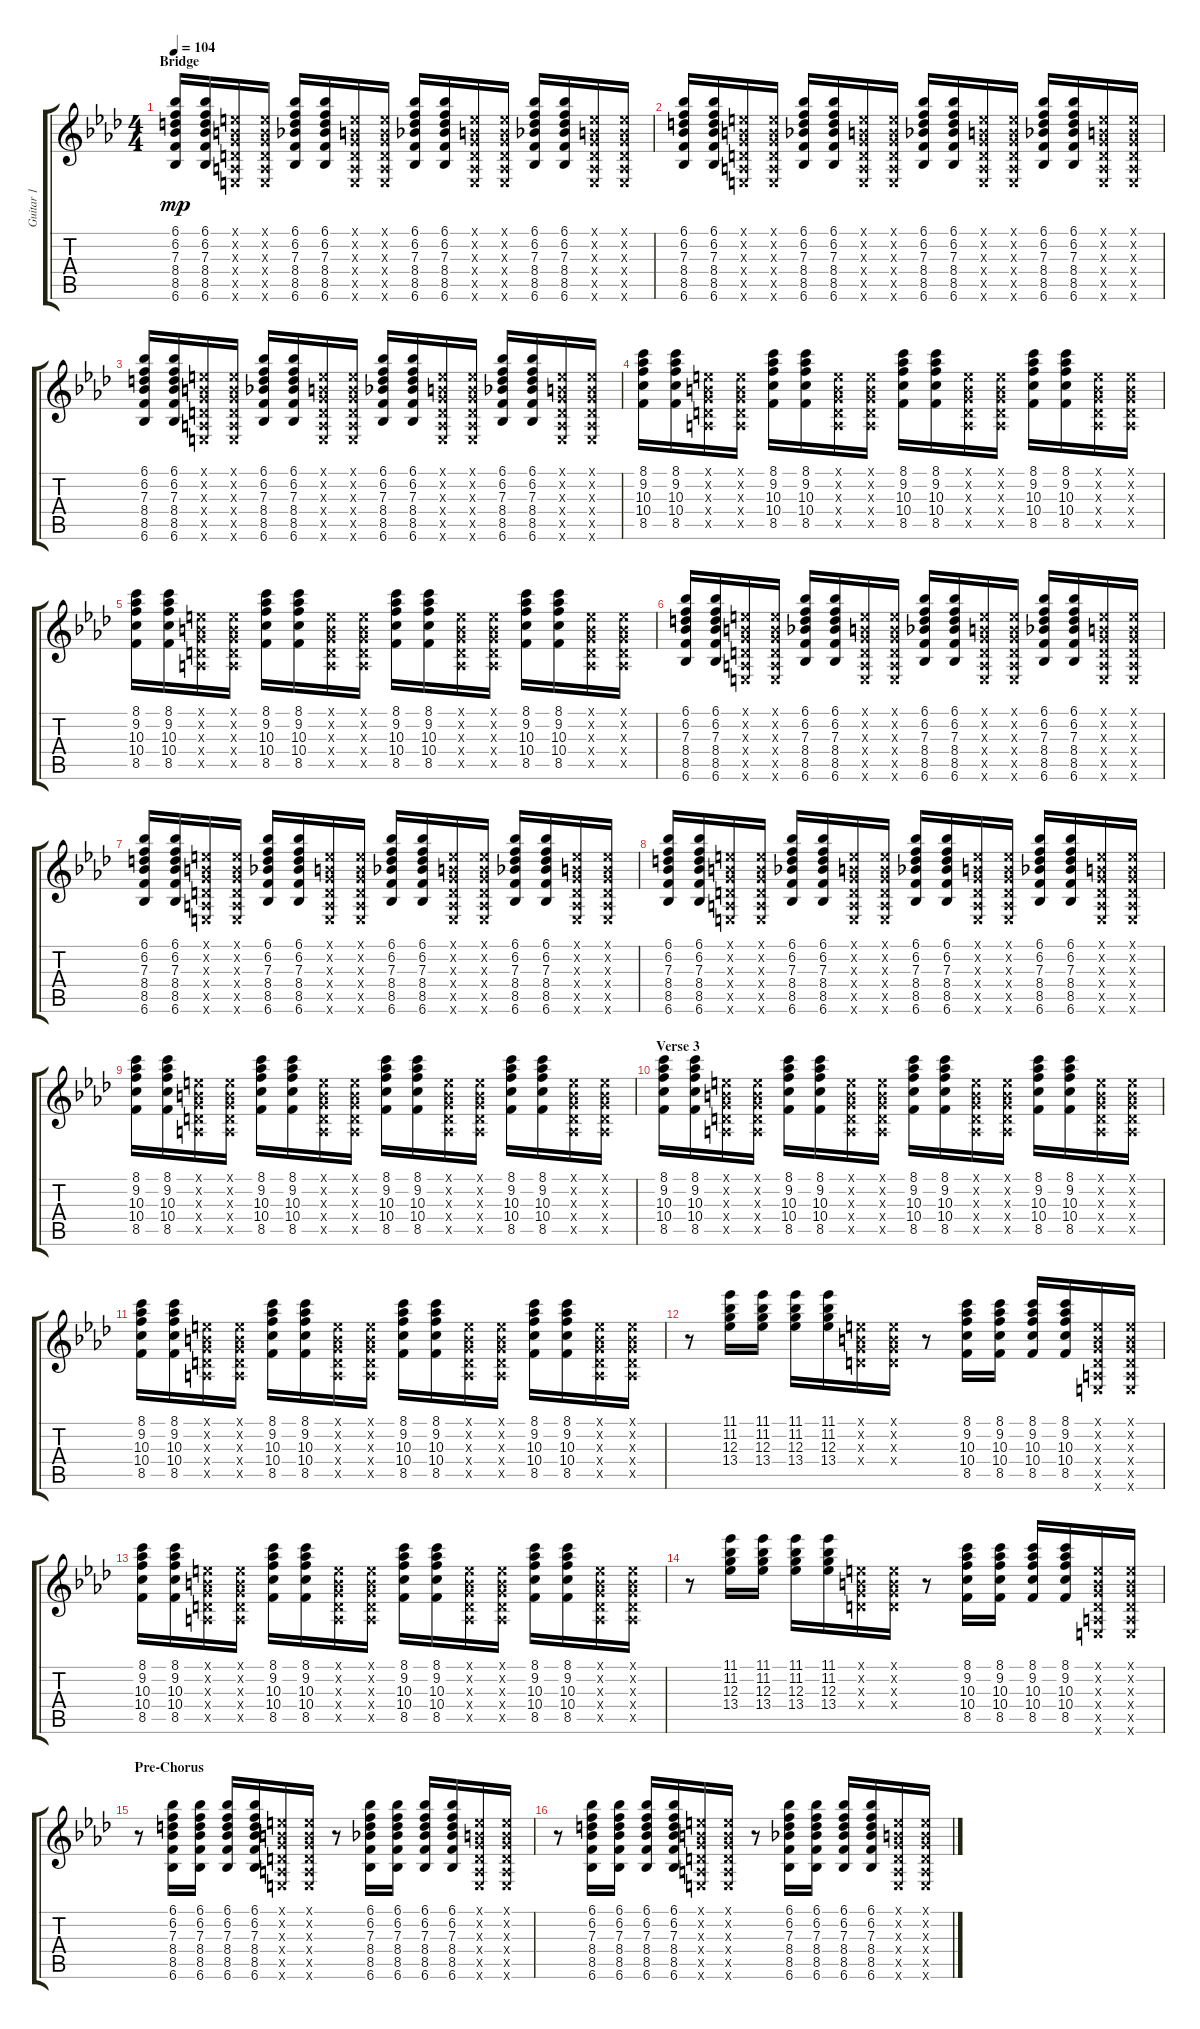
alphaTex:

\track ("Guitar 1" "Guitar 1") {instrument acousticguitarnylon}
\staff {score tabs}
\tuning (E4 B3 G3 D3 A2 E2) {hide}
\ts (4 4)
\section ("" "Bridge")
\tempo 104
\clef g2
\ks ab
(6.1 6.2 7.3 8.4 8.5 6.6).16{dy mp} (6.1 6.2 7.3 8.4 8.5 6.6).16 (0.1{x} 0.2{x} 0.3{x} 0.4{x} 0.5{x} 0.6{x}).16 (0.1{x} 0.2{x} 0.3{x} 0.4{x} 0.5{x} 0.6{x}).16 (6.1 6.2 7.3 8.4 8.5 6.6).16 (6.1 6.2 7.3 8.4 8.5 6.6).16 (0.1{x} 0.2{x} 0.3{x} 0.4{x} 0.5{x} 0.6{x}).16 (0.1{x} 0.2{x} 0.3{x} 0.4{x} 0.5{x} 0.6{x}).16 (6.1 6.2 7.3 8.4 8.5 6.6).16 (6.1 6.2 7.3 8.4 8.5 6.6).16 (0.1{x} 0.2{x} 0.3{x} 0.4{x} 0.5{x} 0.6{x}).16 (0.1{x} 0.2{x} 0.3{x} 0.4{x} 0.5{x} 0.6{x}).16 (6.1 6.2 7.3 8.4 8.5 6.6).16 (6.1 6.2 7.3 8.4 8.5 6.6).16 (0.1{x} 0.2{x} 0.3{x} 0.4{x} 0.5{x} 0.6{x}).16 (0.1{x} 0.2{x} 0.3{x} 0.4{x} 0.5{x} 0.6{x}).16 |
(6.1 6.2 7.3 8.4 8.5 6.6).16 (6.1 6.2 7.3 8.4 8.5 6.6).16 (0.1{x} 0.2{x} 0.3{x} 0.4{x} 0.5{x} 0.6{x}).16 (0.1{x} 0.2{x} 0.3{x} 0.4{x} 0.5{x} 0.6{x}).16 (6.1 6.2 7.3 8.4 8.5 6.6).16 (6.1 6.2 7.3 8.4 8.5 6.6).16 (0.1{x} 0.2{x} 0.3{x} 0.4{x} 0.5{x} 0.6{x}).16 (0.1{x} 0.2{x} 0.3{x} 0.4{x} 0.5{x} 0.6{x}).16 (6.1 6.2 7.3 8.4 8.5 6.6).16 (6.1 6.2 7.3 8.4 8.5 6.6).16 (0.1{x} 0.2{x} 0.3{x} 0.4{x} 0.5{x} 0.6{x}).16 (0.1{x} 0.2{x} 0.3{x} 0.4{x} 0.5{x} 0.6{x}).16 (6.1 6.2 7.3 8.4 8.5 6.6).16 (6.1 6.2 7.3 8.4 8.5 6.6).16 (0.1{x} 0.2{x} 0.3{x} 0.4{x} 0.5{x} 0.6{x}).16 (0.1{x} 0.2{x} 0.3{x} 0.4{x} 0.5{x} 0.6{x}).16 |
(6.1 6.2 7.3 8.4 8.5 6.6).16 (6.1 6.2 7.3 8.4 8.5 6.6).16 (0.1{x} 0.2{x} 0.3{x} 0.4{x} 0.5{x} 0.6{x}).16 (0.1{x} 0.2{x} 0.3{x} 0.4{x} 0.5{x} 0.6{x}).16 (6.1 6.2 7.3 8.4 8.5 6.6).16 (6.1 6.2 7.3 8.4 8.5 6.6).16 (0.1{x} 0.2{x} 0.3{x} 0.4{x} 0.5{x} 0.6{x}).16 (0.1{x} 0.2{x} 0.3{x} 0.4{x} 0.5{x} 0.6{x}).16 (6.1 6.2 7.3 8.4 8.5 6.6).16 (6.1 6.2 7.3 8.4 8.5 6.6).16 (0.1{x} 0.2{x} 0.3{x} 0.4{x} 0.5{x} 0.6{x}).16 (0.1{x} 0.2{x} 0.3{x} 0.4{x} 0.5{x} 0.6{x}).16 (6.1 6.2 7.3 8.4 8.5 6.6).16 (6.1 6.2 7.3 8.4 8.5 6.6).16 (0.1{x} 0.2{x} 0.3{x} 0.4{x} 0.5{x} 0.6{x}).16 (0.1{x} 0.2{x} 0.3{x} 0.4{x} 0.5{x} 0.6{x}).16 |
(8.1 9.2 10.3 10.4 8.5).16 (8.1 9.2 10.3 10.4 8.5).16 (0.1{x} 0.2{x} 0.3{x} 0.4{x} 0.5{x}).16 (0.1{x} 0.2{x} 0.3{x} 0.4{x} 0.5{x}).16 (8.1 9.2 10.3 10.4 8.5).16 (8.1 9.2 10.3 10.4 8.5).16 (0.1{x} 0.2{x} 0.3{x} 0.4{x} 0.5{x}).16 (0.1{x} 0.2{x} 0.3{x} 0.4{x} 0.5{x}).16 (8.1 9.2 10.3 10.4 8.5).16 (8.1 9.2 10.3 10.4 8.5).16 (0.1{x} 0.2{x} 0.3{x} 0.4{x} 0.5{x}).16 (0.1{x} 0.2{x} 0.3{x} 0.4{x} 0.5{x}).16 (8.1 9.2 10.3 10.4 8.5).16 (8.1 9.2 10.3 10.4 8.5).16 (0.1{x} 0.2{x} 0.3{x} 0.4{x} 0.5{x}).16 (0.1{x} 0.2{x} 0.3{x} 0.4{x} 0.5{x}).16 |
(8.1 9.2 10.3 10.4 8.5).16 (8.1 9.2 10.3 10.4 8.5).16 (0.1{x} 0.2{x} 0.3{x} 0.4{x} 0.5{x}).16 (0.1{x} 0.2{x} 0.3{x} 0.4{x} 0.5{x}).16 (8.1 9.2 10.3 10.4 8.5).16 (8.1 9.2 10.3 10.4 8.5).16 (0.1{x} 0.2{x} 0.3{x} 0.4{x} 0.5{x}).16 (0.1{x} 0.2{x} 0.3{x} 0.4{x} 0.5{x}).16 (8.1 9.2 10.3 10.4 8.5).16 (8.1 9.2 10.3 10.4 8.5).16 (0.1{x} 0.2{x} 0.3{x} 0.4{x} 0.5{x}).16 (0.1{x} 0.2{x} 0.3{x} 0.4{x} 0.5{x}).16 (8.1 9.2 10.3 10.4 8.5).16 (8.1 9.2 10.3 10.4 8.5).16 (0.1{x} 0.2{x} 0.3{x} 0.4{x} 0.5{x}).16 (0.1{x} 0.2{x} 0.3{x} 0.4{x} 0.5{x}).16 |
(6.1 6.2 7.3 8.4 8.5 6.6).16 (6.1 6.2 7.3 8.4 8.5 6.6).16 (0.1{x} 0.2{x} 0.3{x} 0.4{x} 0.5{x} 0.6{x}).16 (0.1{x} 0.2{x} 0.3{x} 0.4{x} 0.5{x} 0.6{x}).16 (6.1 6.2 7.3 8.4 8.5 6.6).16 (6.1 6.2 7.3 8.4 8.5 6.6).16 (0.1{x} 0.2{x} 0.3{x} 0.4{x} 0.5{x} 0.6{x}).16 (0.1{x} 0.2{x} 0.3{x} 0.4{x} 0.5{x} 0.6{x}).16 (6.1 6.2 7.3 8.4 8.5 6.6).16 (6.1 6.2 7.3 8.4 8.5 6.6).16 (0.1{x} 0.2{x} 0.3{x} 0.4{x} 0.5{x} 0.6{x}).16 (0.1{x} 0.2{x} 0.3{x} 0.4{x} 0.5{x} 0.6{x}).16 (6.1 6.2 7.3 8.4 8.5 6.6).16 (6.1 6.2 7.3 8.4 8.5 6.6).16 (0.1{x} 0.2{x} 0.3{x} 0.4{x} 0.5{x} 0.6{x}).16 (0.1{x} 0.2{x} 0.3{x} 0.4{x} 0.5{x} 0.6{x}).16 |
(6.1 6.2 7.3 8.4 8.5 6.6).16 (6.1 6.2 7.3 8.4 8.5 6.6).16 (0.1{x} 0.2{x} 0.3{x} 0.4{x} 0.5{x} 0.6{x}).16 (0.1{x} 0.2{x} 0.3{x} 0.4{x} 0.5{x} 0.6{x}).16 (6.1 6.2 7.3 8.4 8.5 6.6).16 (6.1 6.2 7.3 8.4 8.5 6.6).16 (0.1{x} 0.2{x} 0.3{x} 0.4{x} 0.5{x} 0.6{x}).16 (0.1{x} 0.2{x} 0.3{x} 0.4{x} 0.5{x} 0.6{x}).16 (6.1 6.2 7.3 8.4 8.5 6.6).16 (6.1 6.2 7.3 8.4 8.5 6.6).16 (0.1{x} 0.2{x} 0.3{x} 0.4{x} 0.5{x} 0.6{x}).16 (0.1{x} 0.2{x} 0.3{x} 0.4{x} 0.5{x} 0.6{x}).16 (6.1 6.2 7.3 8.4 8.5 6.6).16 (6.1 6.2 7.3 8.4 8.5 6.6).16 (0.1{x} 0.2{x} 0.3{x} 0.4{x} 0.5{x} 0.6{x}).16 (0.1{x} 0.2{x} 0.3{x} 0.4{x} 0.5{x} 0.6{x}).16 |
(6.1 6.2 7.3 8.4 8.5 6.6).16 (6.1 6.2 7.3 8.4 8.5 6.6).16 (0.1{x} 0.2{x} 0.3{x} 0.4{x} 0.5{x} 0.6{x}).16 (0.1{x} 0.2{x} 0.3{x} 0.4{x} 0.5{x} 0.6{x}).16 (6.1 6.2 7.3 8.4 8.5 6.6).16 (6.1 6.2 7.3 8.4 8.5 6.6).16 (0.1{x} 0.2{x} 0.3{x} 0.4{x} 0.5{x} 0.6{x}).16 (0.1{x} 0.2{x} 0.3{x} 0.4{x} 0.5{x} 0.6{x}).16 (6.1 6.2 7.3 8.4 8.5 6.6).16 (6.1 6.2 7.3 8.4 8.5 6.6).16 (0.1{x} 0.2{x} 0.3{x} 0.4{x} 0.5{x} 0.6{x}).16 (0.1{x} 0.2{x} 0.3{x} 0.4{x} 0.5{x} 0.6{x}).16 (6.1 6.2 7.3 8.4 8.5 6.6).16 (6.1 6.2 7.3 8.4 8.5 6.6).16 (0.1{x} 0.2{x} 0.3{x} 0.4{x} 0.5{x} 0.6{x}).16 (0.1{x} 0.2{x} 0.3{x} 0.4{x} 0.5{x} 0.6{x}).16 |
(8.1 9.2 10.3 10.4 8.5).16 (8.1 9.2 10.3 10.4 8.5).16 (0.1{x} 0.2{x} 0.3{x} 0.4{x} 0.5{x}).16 (0.1{x} 0.2{x} 0.3{x} 0.4{x} 0.5{x}).16 (8.1 9.2 10.3 10.4 8.5).16 (8.1 9.2 10.3 10.4 8.5).16 (0.1{x} 0.2{x} 0.3{x} 0.4{x} 0.5{x}).16 (0.1{x} 0.2{x} 0.3{x} 0.4{x} 0.5{x}).16 (8.1 9.2 10.3 10.4 8.5).16 (8.1 9.2 10.3 10.4 8.5).16 (0.1{x} 0.2{x} 0.3{x} 0.4{x} 0.5{x}).16 (0.1{x} 0.2{x} 0.3{x} 0.4{x} 0.5{x}).16 (8.1 9.2 10.3 10.4 8.5).16 (8.1 9.2 10.3 10.4 8.5).16 (0.1{x} 0.2{x} 0.3{x} 0.4{x} 0.5{x}).16 (0.1{x} 0.2{x} 0.3{x} 0.4{x} 0.5{x}).16 |
\section ("" "Verse 3")
(8.1 9.2 10.3 10.4 8.5).16 (8.1 9.2 10.3 10.4 8.5).16 (0.1{x} 0.2{x} 0.3{x} 0.4{x} 0.5{x}).16 (0.1{x} 0.2{x} 0.3{x} 0.4{x} 0.5{x}).16 (8.1 9.2 10.3 10.4 8.5).16 (8.1 9.2 10.3 10.4 8.5).16 (0.1{x} 0.2{x} 0.3{x} 0.4{x} 0.5{x}).16 (0.1{x} 0.2{x} 0.3{x} 0.4{x} 0.5{x}).16 (8.1 9.2 10.3 10.4 8.5).16 (8.1 9.2 10.3 10.4 8.5).16 (0.1{x} 0.2{x} 0.3{x} 0.4{x} 0.5{x}).16 (0.1{x} 0.2{x} 0.3{x} 0.4{x} 0.5{x}).16 (8.1 9.2 10.3 10.4 8.5).16 (8.1 9.2 10.3 10.4 8.5).16 (0.1{x} 0.2{x} 0.3{x} 0.4{x} 0.5{x}).16 (0.1{x} 0.2{x} 0.3{x} 0.4{x} 0.5{x}).16 |
(8.1 9.2 10.3 10.4 8.5).16 (8.1 9.2 10.3 10.4 8.5).16 (0.1{x} 0.2{x} 0.3{x} 0.4{x} 0.5{x}).16 (0.1{x} 0.2{x} 0.3{x} 0.4{x} 0.5{x}).16 (8.1 9.2 10.3 10.4 8.5).16 (8.1 9.2 10.3 10.4 8.5).16 (0.1{x} 0.2{x} 0.3{x} 0.4{x} 0.5{x}).16 (0.1{x} 0.2{x} 0.3{x} 0.4{x} 0.5{x}).16 (8.1 9.2 10.3 10.4 8.5).16 (8.1 9.2 10.3 10.4 8.5).16 (0.1{x} 0.2{x} 0.3{x} 0.4{x} 0.5{x}).16 (0.1{x} 0.2{x} 0.3{x} 0.4{x} 0.5{x}).16 (8.1 9.2 10.3 10.4 8.5).16 (8.1 9.2 10.3 10.4 8.5).16 (0.1{x} 0.2{x} 0.3{x} 0.4{x} 0.5{x}).16 (0.1{x} 0.2{x} 0.3{x} 0.4{x} 0.5{x}).16 |
r.8 (11.1 11.2 12.3 13.4).16 (11.1 11.2 12.3 13.4).16 (11.1 11.2 12.3 13.4).16 (11.1 11.2 12.3 13.4).16 (0.1{x} 0.2{x} 0.3{x} 0.4{x}).16 (0.1{x} 0.2{x} 0.3{x} 0.4{x}).16 r.8 (8.1 9.2 10.3 10.4 8.5).16 (8.1 9.2 10.3 10.4 8.5).16 (8.1 9.2 10.3 10.4 8.5).16 (8.1 9.2 10.3 10.4 8.5).16 (0.1{x} 0.2{x} 0.3{x} 0.4{x} 0.5{x} 0.6{x}).16 (0.1{x} 0.2{x} 0.3{x} 0.4{x} 0.5{x} 0.6{x}).16 |
(8.1 9.2 10.3 10.4 8.5).16 (8.1 9.2 10.3 10.4 8.5).16 (0.1{x} 0.2{x} 0.3{x} 0.4{x} 0.5{x}).16 (0.1{x} 0.2{x} 0.3{x} 0.4{x} 0.5{x}).16 (8.1 9.2 10.3 10.4 8.5).16 (8.1 9.2 10.3 10.4 8.5).16 (0.1{x} 0.2{x} 0.3{x} 0.4{x} 0.5{x}).16 (0.1{x} 0.2{x} 0.3{x} 0.4{x} 0.5{x}).16 (8.1 9.2 10.3 10.4 8.5).16 (8.1 9.2 10.3 10.4 8.5).16 (0.1{x} 0.2{x} 0.3{x} 0.4{x} 0.5{x}).16 (0.1{x} 0.2{x} 0.3{x} 0.4{x} 0.5{x}).16 (8.1 9.2 10.3 10.4 8.5).16 (8.1 9.2 10.3 10.4 8.5).16 (0.1{x} 0.2{x} 0.3{x} 0.4{x} 0.5{x}).16 (0.1{x} 0.2{x} 0.3{x} 0.4{x} 0.5{x}).16 |
r.8 (11.1 11.2 12.3 13.4).16 (11.1 11.2 12.3 13.4).16 (11.1 11.2 12.3 13.4).16 (11.1 11.2 12.3 13.4).16 (0.1{x} 0.2{x} 0.3{x} 0.4{x}).16 (0.1{x} 0.2{x} 0.3{x} 0.4{x}).16 r.8 (8.1 9.2 10.3 10.4 8.5).16 (8.1 9.2 10.3 10.4 8.5).16 (8.1 9.2 10.3 10.4 8.5).16 (8.1 9.2 10.3 10.4 8.5).16 (0.1{x} 0.2{x} 0.3{x} 0.4{x} 0.5{x} 0.6{x}).16 (0.1{x} 0.2{x} 0.3{x} 0.4{x} 0.5{x} 0.6{x}).16 |
\section ("" "Pre-Chorus")
r.8 (6.1 6.2 7.3 8.4 8.5 6.6).16 (6.1 6.2 7.3 8.4 8.5 6.6).16 (6.1 6.2 7.3 8.4 8.5 6.6).16 (6.1 6.2 7.3 8.4 8.5 6.6).16 (0.1{x} 0.2{x} 0.3{x} 0.4{x} 0.5{x} 0.6{x}).16 (0.1{x} 0.2{x} 0.3{x} 0.4{x} 0.5{x} 0.6{x}).16 r.8 (6.1 6.2 7.3 8.4 8.5 6.6).16 (6.1 6.2 7.3 8.4 8.5 6.6).16 (6.1 6.2 7.3 8.4 8.5 6.6).16 (6.1 6.2 7.3 8.4 8.5 6.6).16 (0.1{x} 0.2{x} 0.3{x} 0.4{x} 0.5{x} 0.6{x}).16 (0.1{x} 0.2{x} 0.3{x} 0.4{x} 0.5{x} 0.6{x}).16 |
r.8 (6.1 6.2 7.3 8.4 8.5 6.6).16 (6.1 6.2 7.3 8.4 8.5 6.6).16 (6.1 6.2 7.3 8.4 8.5 6.6).16 (6.1 6.2 7.3 8.4 8.5 6.6).16 (0.1{x} 0.2{x} 0.3{x} 0.4{x} 0.5{x} 0.6{x}).16 (0.1{x} 0.2{x} 0.3{x} 0.4{x} 0.5{x} 0.6{x}).16 r.8 (6.1 6.2 7.3 8.4 8.5 6.6).16 (6.1 6.2 7.3 8.4 8.5 6.6).16 (6.1 6.2 7.3 8.4 8.5 6.6).16 (6.1 6.2 7.3 8.4 8.5 6.6).16 (0.1{x} 0.2{x} 0.3{x} 0.4{x} 0.5{x} 0.6{x}).16 (0.1{x} 0.2{x} 0.3{x} 0.4{x} 0.5{x} 0.6{x}).16
